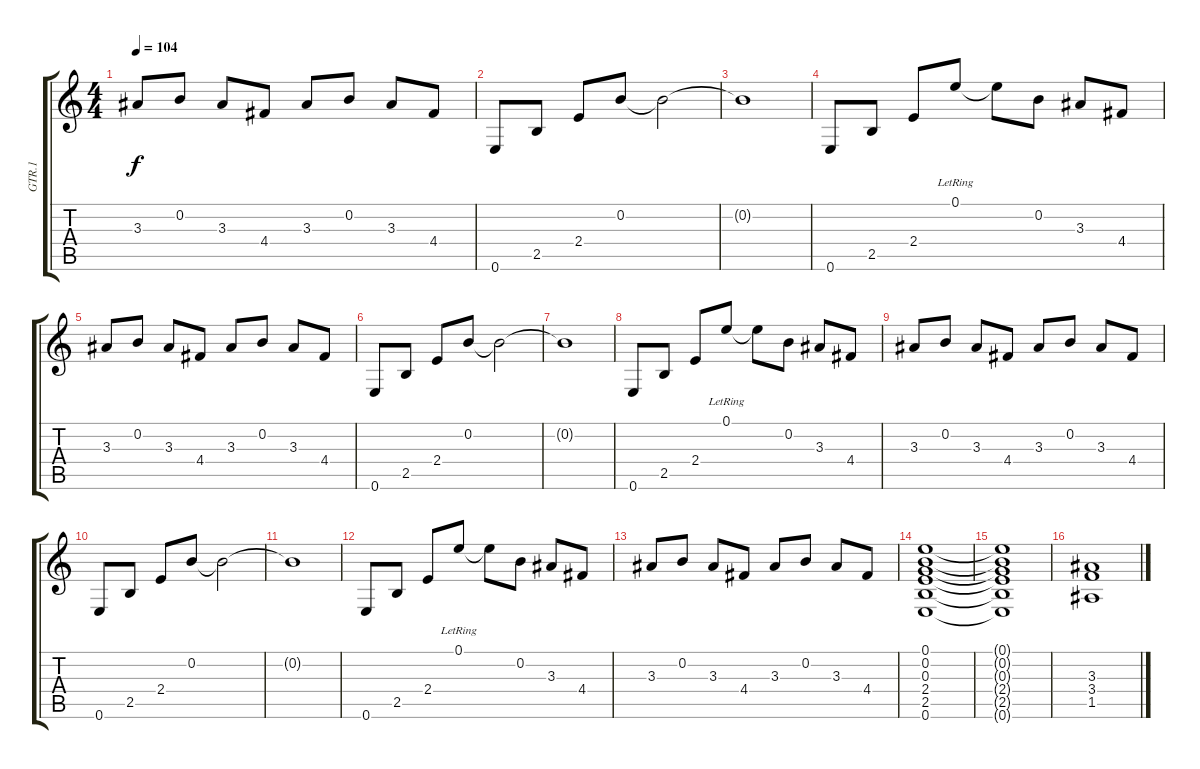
\track ("GTR.1" "GTR.1") {instrument electricguitarclean}
\staff {score tabs}
\tuning (E4 B3 G3 D3 A2 E2) {hide}
\ts (4 4)
\tempo 104
\clef g2
\ks c
3.3.8{dy f} 0.2.8 3.3.8 4.4.8 3.3.8 0.2.8 3.3.8 4.4.8 |
0.6.8 2.5.8 2.4.8 0.2.8 0.2{t}.2 |
0.2{t}.1 |
0.6.8 2.5.8 2.4.8 0.1{lr}.8 0.1{t}.8 0.2.8 3.3.8 4.4.8 |
3.3.8 0.2.8 3.3.8 4.4.8 3.3.8 0.2.8 3.3.8 4.4.8 |
0.6.8 2.5.8 2.4.8 0.2.8 0.2{t}.2 |
0.2{t}.1 |
0.6.8 2.5.8 2.4.8 0.1{lr}.8 0.1{t}.8 0.2.8 3.3.8 4.4.8 |
3.3.8 0.2.8 3.3.8 4.4.8 3.3.8 0.2.8 3.3.8 4.4.8 |
0.6.8 2.5.8 2.4.8 0.2.8 0.2{t}.2 |
0.2{t}.1 |
0.6.8 2.5.8 2.4.8 0.1{lr}.8 0.1{t}.8 0.2.8 3.3.8 4.4.8 |
3.3.8 0.2.8 3.3.8 4.4.8 3.3.8 0.2.8 3.3.8 4.4.8 |
(0.1 0.2 0.3 2.4 2.5 0.6).1{volume 8 balance 5 instrument distortionguitar} |
(0.1{t} 0.2{t} 0.3{t} 2.4{t} 2.5{t} 0.6{t}).1 |
(3.3 3.4 1.5).1
